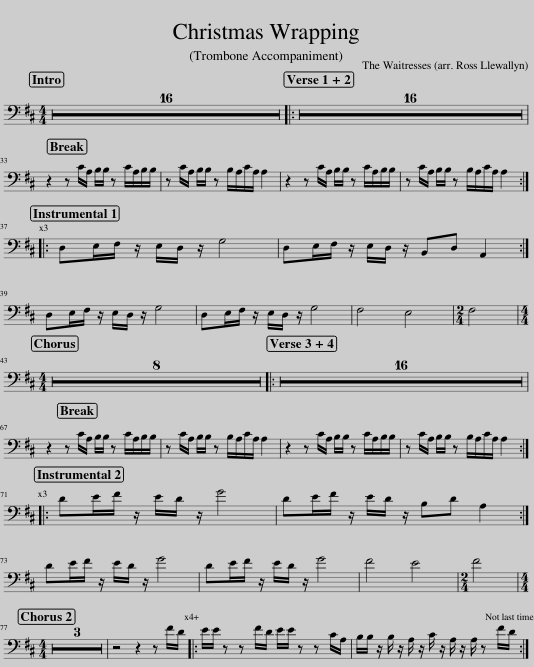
X:1
L:1/8
M:4/4
I:linebreak $
K:D
V:1 bass
V:1
 z8 | z8 | z8 | z8 | z8 | %5
 z8 | z8 | z8 | z8 | z8 | %10
 z8 | z8 | z8 | z8 | z8 | %15
 z8 |: z8 | z8 | z8 | z8 | %20
 z8 | z8 | z8 | z8 | z8 | %25
 z8 | z8 | z8 | z8 | z8 | %30
 z8 | z8 |$ z2 z C/A,/ B,/B,/ z C/A,/B,/B,/ | z C/A,/ B,/B,/ z B,/A,/C/A,/ A,2 | z2 z C/A,/ B,/B,/ z C/A,/B,/B,/ | %35
 z C/A,/ B,/B,/ z B,/A,/C/A,/ A,2 ::$ D,E,/F,/ z/ E,/D,/ z/ G,4 | D,E,/F,/ z/ E,/D,/ z/ B,,D, A,,2 :|$ D,E,/F,/ z/ E,/D,/ z/ G,4 | D,E,/F,/ z/ E,/D,/ z/ G,4 | %40
 F,4 E,4 |[M:2/4] F,4 |$[M:4/4] z8 | z8 | z8 | %45
 z8 | z8 | z8 | z8 | z8 |: %50
 z8 | z8 | z8 | z8 | z8 | %55
 z8 | z8 | z8 | z8 | z8 | %60
 z8 | z8 | z8 | z8 | z8 | %65
 z8 |$ z2 z C/A,/ B,/B,/ z C/A,/B,/B,/ | z C/A,/ B,/B,/ z B,/A,/C/A,/ A,2 | z2 z C/A,/ B,/B,/ z C/A,/B,/B,/ | z C/A,/ B,/B,/ z B,/A,/C/A,/ A,2 ::$ %70
 DE/F/ z/ E/D/ z/ G4 | DE/F/ z/ E/D/ z/ B,D A,2 :|$ DE/F/ z/ E/D/ z/ G4 | DE/F/ z/ E/D/ z/ G4 | F4 E4 | %75
[M:2/4] F4 |$[M:4/4] z8 | z8 | z8 | z4 z2 z F/D/ |: %80
 E/E/ z z F/D/ E/E/ z z C/A,/ | B,/B,/ z/ B,/ z/ A,/ z/ C/ z/ A,/ z/ A,/ z F/D/ :| %82
